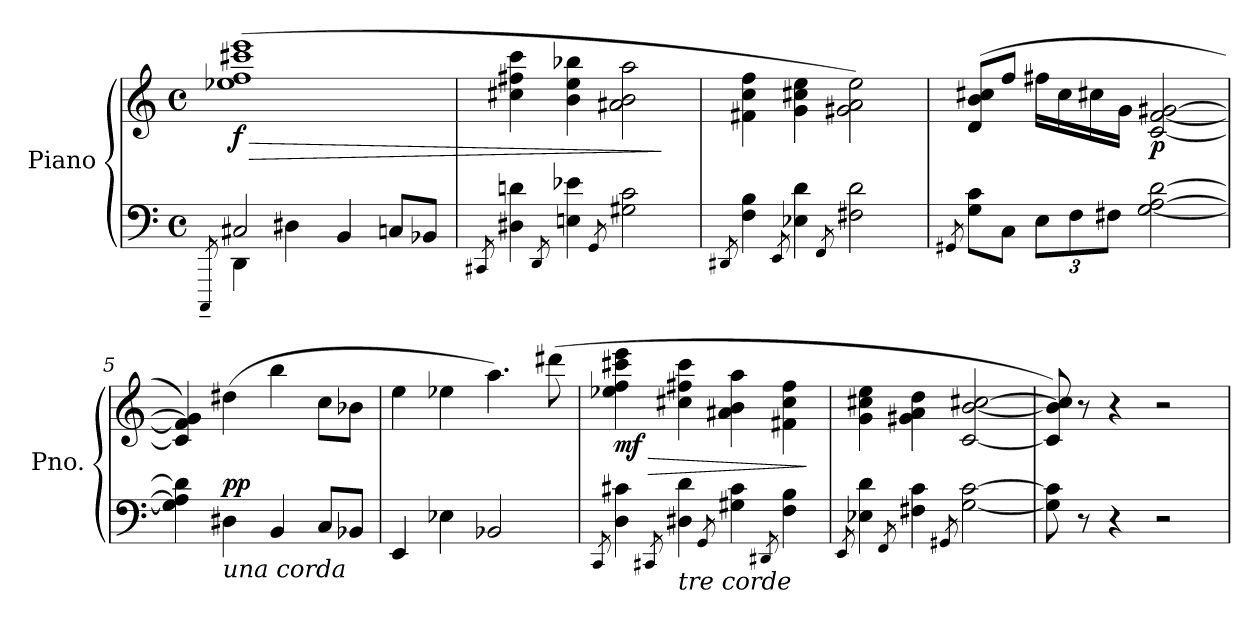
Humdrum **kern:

**kern	**kern	**dynam
*part1	*part1	*part1
*staff2	*staff1	*staff1/2
*I"Piano	*	*
*I'Pno.	*	*
*clefF4	*clefG2	*
*k[]	*k[]	*
*M4/4	*M4/4	*
*met(c)	*met(c)	*
*MM88	*MM88	*
=1	=1	=1
8qCCC~/	.	.
*^	*	*
!	!	!	!LO:HP:b
!	!	!	!LO:DY:n=1:b
4DD\	2C#X/	(>1ee-X 1ff 1ccc#X 1eee	> f
4D#X\	.	.	.
4BB/	2ryy	.	.
8Cn/L	.	.	.
8BB-X/J	.	.	.
*v	*v	*	*
=2	=2	=2
8qCC#X/	.	.
4D#X\ 4dn\	4cc#X\ 4ff#X\ 4ccc\	.
8qDD/	.	.
4En\ 4e-X\	4b\ 4ee\ 4bb-X\	.
8qGG/	.	.
2G#X\ 2c\	2a#X\ 2b\ 2aa\	.
.	.	]
=3	=3	=3
8qDD#X/	.	.
4F\ 4B\	4f#X\ 4cc\ 4ff\	.
8qEE/	.	.
4E-X\ 4d\	4g\ 4cc#X\ 4ee\	.
8qFF/	.	.
2F#X\ 2d\	2g#X\ 2a\ 2ee\)	.
=4	=4	=4
8qGG#X/	.	.
8G\ 8c\L	(>8d/ 8b/ 8cc#X/L	.
8C\J	8ff/J	.
*Xbrackettup	*	*
12E\L	16ff#X\LL	.
.	16cc#\	.
12F\	.	.
.	16cc#X\	.
12F#X\J	.	.
.	16g\JJ	.
!	!	!LO:DY:b
[2G\ [2A\ [2d\	[2c/ [2f/ [2g#X/	p
!!LO:LB:g=z
=5	=5	=5
4G\] 4A\] 4d\]	4c/] 4f/] 4g#/])	.
!LO:TX:b:i:t=una corda	!	!
!	!	!LO:DY:a=2
4D#X\	(>4dd#X\	pp
4BB/	4bb\	.
8C/L	8cc\L	.
8BB-X/J	8b-X\J	.
=6	=6	=6
4EE/	4ee\	.
4E-X\	4ee-X\	.
2BB-X/	4.aa\)	.
.	(>8ddd#X\	.
=7	=7	=7
8qCC/	.	.
!	!	!LO:HP:b
!	!	!LO:DY:n=1:b
4D\ 4c#X\	4ee-X\ 4ff\ 4ccc#X\ 4eee\	> mf
8qCC#X/	.	.
!LO:TX:b:i:t=tre corde	!	!
4D#X\ 4d\	4cc#X\ 4ff#X\ 4ccc#\	.
8qGG/	.	.
4G#X\ 4c#\	4a#X\ 4b\ 4aa\	.
8qDD#X/	.	.
4F\ 4B\	4f#X\ 4cc#\ 4ff#\	.
.	.	]
=8	=8	=8
8qEE/	.	.
4E-X\ 4d\	4g\ 4cc#X\ 4ee\	.
8qFF/	.	.
4F#X\ 4c\	4g#X\ 4a\ 4dd\	.
8qGG#X/	.	.
[2G\ [2c\	[2c/ [2b/ [2cc#X/	.
=9	=9	=9
8G\] 8c\]	8c/] 8b/] 8cc#/])	.
8r	8r	.
4r	4r	.
2r	2r	.
=	=	=
*-	*-	*-
